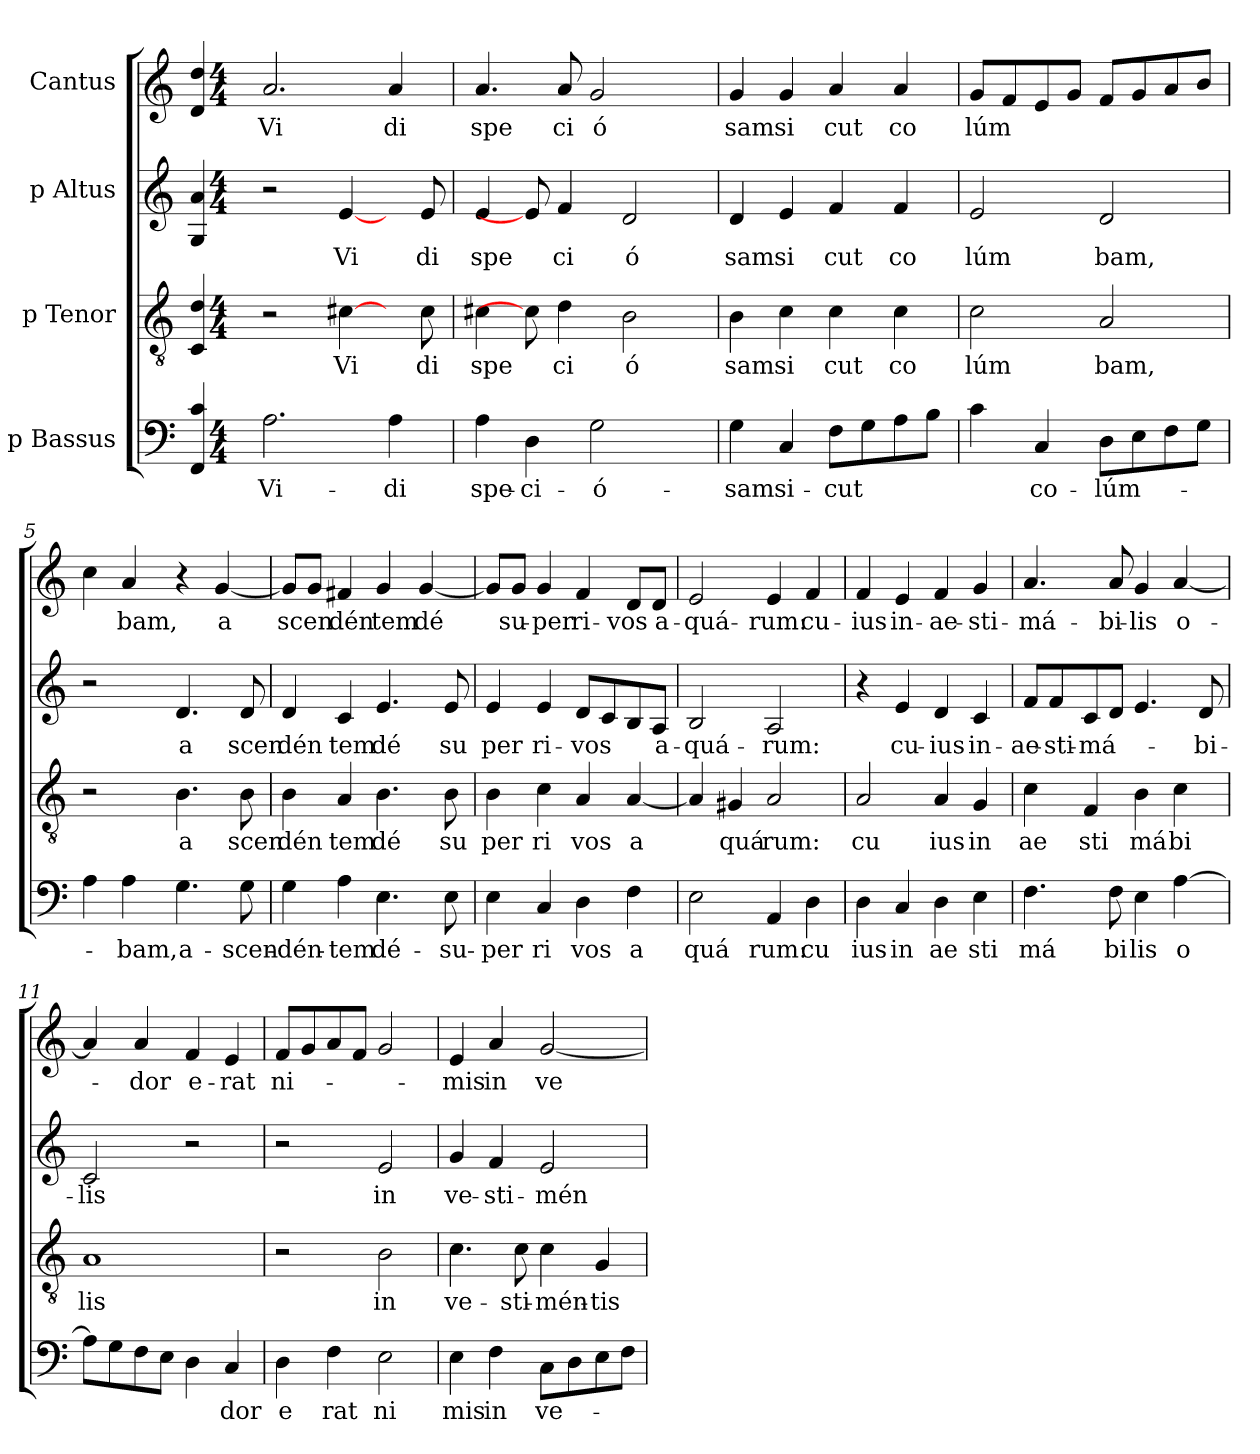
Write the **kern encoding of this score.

**kern	**text	**kern	**text	**kern	**text	**kern	**text
*part4	*part4	*part3	*part3	*part2	*part2	*part1	*part1
*staff4	*staff4	*staff3	*staff3	*staff2	*staff2	*staff1	*staff1
*I"p Bassus	*	*I"p Tenor	*	*I"p Altus	*	*I"Cantus	*
!!LO:PB:g=z
*stria5	*	*stria5	*	*stria5	*	*stria5	*
*clefF4	*	*clefGv2	*	*clefG2	*	*clefG2	*
=1	=1	=1	=1	=1	=1	=1	=1
4c/ 4FF/	.	4d/ 4C/	.	4a/ 4G/	.	4dd/ 4d/	.
*M4/4	*	*M4/4	*	*M4/4	*	*M4/4	*
*met(c)	*	*met(c)	*	*met(c)	*	*met(c)	*
!	!LO:LY:b:cj	!	!	!	!	!	!LO:LY:b:cj
2.A\	Vi-	2r	.	2r	.	2.a/	Vi
!	!	!	!LO:LY:b:cj	!	!LO:LY:b:cj	!	!
.	.	[4c#X\	Vi	[4e/	Vi	.	.
!	!LO:LY:b:cj	!	!	!	!	!	!LO:LY:b:cj
4A\	-di	8ryy	.	8ryy	.	4a/	di
!	!	!	!LO:LY:b:cj	!	!LO:LY:b:cj	!	!
.	.	8c#\	di	8e/	di	.	.
=2	=2	=2	=2	=2	=2	=2	=2
!	!LO:LY:b:cj	!	!LO:LY:b:cj	!	!LO:LY:b:cj	!	!LO:LY:b:cj
4A\	spe-	4c#X\	spe	4e/	spe	4.a/	spe
!	!LO:LY:b:cj	!	!	!	!	!	!
4D\	-ci-	8c#\]	.	8e/]	.	.	.
!	!	!	!LO:LY:b:cj	!	!LO:LY:b:cj	!	!LO:LY:b:cj
.	.	4d\	ci	4f/	ci	8a/	ci
!	!LO:LY:b:cj	!	!	!	!	!	!LO:LY:b:cj
2G\	-ó-	.	.	.	.	2g/	ó
!	!	!	!LO:LY:b:cj	!	!LO:LY:b:cj	!	!
.	.	2B\	ó	2d/	ó	.	.
8ryy	.	.	.	.	.	8ryy	.
=3	=3	=3	=3	=3	=3	=3	=3
!	!LO:LY:b:cj	!	!LO:LY:b:cj	!	!LO:LY:b:cj	!	!LO:LY:b:cj
4G\	-sam	4B\	sam	4d/	sam	4g/	sam
!	!LO:LY:b:cj	!	!LO:LY:b:cj	!	!LO:LY:b:cj	!	!LO:LY:b:cj
4C/	si-	4c\	si	4e/	si	4g/	si
!	!LO:LY:b	!	!LO:LY:b:cj	!	!LO:LY:b:cj	!	!LO:LY:b:cj
8F\L	-cut	4c\	cut	4f/	cut	4a/	cut
8G\	.	.	.	.	.	.	.
!	!	!	!LO:LY:b:cj	!	!LO:LY:b:cj	!	!LO:LY:b:cj
8A\	.	4c\	co	4f/	co	4a/	co
8B\J	.	.	.	.	.	.	.
=4	=4	=4	=4	=4	=4	=4	=4
!	!	!	!LO:LY:b:cj	!	!LO:LY:b:cj	!	!LO:LY:b
4c\	.	2c\	lúm	2e/	lúm	8g/L	lúm
.	.	.	.	.	.	8f/	.
!	!LO:LY:b:cj	!	!	!	!	!	!
4C/	co-	.	.	.	.	8e/	.
.	.	.	.	.	.	8g/J	.
!	!LO:LY:b	!	!LO:LY:b:cj	!	!LO:LY:b:cj	!	!
8D\L	-lúm-	2A/	bam,	2d/	bam,	8f/L	.
8E\	.	.	.	.	.	8g/	.
8F\	.	.	.	.	.	8a/	.
8G\J	.	.	.	.	.	8b/J	.
=5	=5	=5	=5	=5	=5	=5	=5
4A\	.	2r	.	2r	.	4cc\	.
!	!LO:LY:b:cj	!	!	!	!	!	!LO:LY:b:cj
4A\	-bam,	.	.	.	.	4a/	bam,
!	!LO:LY:b:cj	!	!LO:LY:b:cj	!	!LO:LY:b:cj	!	!
4.G\	a-	4.B\	a	4.d/	a	4r	.
!	!	!	!	!	!	!	!LO:LY:b:cj
.	.	.	.	.	.	[<4g/	a
!	!LO:LY:b:cj	!	!LO:LY:b:cj	!	!LO:LY:b:cj	!	!
8G\	-scen-	8B\	scen	8d/	scen	.	.
=6	=6	=6	=6	=6	=6	=6	=6
!	!LO:LY:b:cj	!	!LO:LY:b:cj	!	!LO:LY:b:cj	!	!LO:LY:b
4G\	-dén-	4B\	dén	4d/	dén	8g/L]	scen
.	.	.	.	.	.	8g/J	.
!	!LO:LY:b:cj	!	!LO:LY:b:cj	!	!LO:LY:b:cj	!	!LO:LY:b:cj
4A\	-tem	4A/	tem	4c/	tem	4f#X/	dén
!	!LO:LY:b:cj	!	!LO:LY:b:cj	!	!LO:LY:b:cj	!	!LO:LY:b:cj
4.E\	dé-	4.B\	dé	4.e/	dé	4g/	tem
!	!	!	!	!	!	!	!LO:LY:b:cj
.	.	.	.	.	.	[>4g/	dé
!	!LO:LY:b:cj	!	!LO:LY:b:cj	!	!LO:LY:b:cj	!	!
8E\	-su-	8B\	su	8e/	su	.	.
!!LO:LB:g=z
=7	=7	=7	=7	=7	=7	=7	=7
!	!LO:LY:b:cj	!	!LO:LY:b:cj	!	!LO:LY:b:cj	!	!
4E\	-per	4B\	per	4e/	per	8g/L]	.
!	!	!	!	!	!	!	!LO:LY:b:cj
.	.	.	.	.	.	8g/J	su-
!	!LO:LY:b:cj	!	!LO:LY:b:cj	!	!LO:LY:b:cj	!	!LO:LY:b:cj
4C/	ri	4c\	ri	4e/	ri-	4g/	-per
!	!LO:LY:b:cj	!	!LO:LY:b:cj	!	!LO:LY:b	!	!LO:LY:b:cj
4D\	vos	4A/	vos	8d/L	-vos	4f/	ri-
.	.	.	.	8c/	.	.	.
!	!LO:LY:b:cj	!	!LO:LY:b:cj	!	!	!	!LO:LY:b:cj
4F\	a	[<4A/	a	8B/	.	8d/L	-vos
!	!	!	!	!	!LO:LY:b:cj	!	!LO:LY:b:cj
.	.	.	.	8A/J	a-	8d/J	a-
=8	=8	=8	=8	=8	=8	=8	=8
!	!LO:LY:b:cj	!	!	!	!LO:LY:b:cj	!	!LO:LY:b:cj
2E\	quá	4A/]	.	2B/	-quá-	2e/	-quá-
!	!	!	!LO:LY:b:cj	!	!	!	!
.	.	4G#X/	quá	.	.	.	.
!	!LO:LY:b:cj	!	!LO:LY:b:cj	!	!LO:LY:b:cj	!	!LO:LY:b:cj
4AA/	rum:	2A/	rum:	2A/	-rum:	4e/	-rum:
!	!LO:LY:b:cj	!	!	!	!	!	!LO:LY:b:cj
4D\	cu	.	.	.	.	4f/	cu-
=9	=9	=9	=9	=9	=9	=9	=9
!	!LO:LY:b:cj	!	!LO:LY:b:cj	!	!	!	!LO:LY:b:cj
4D\	ius	2A/	cu	4r	.	4f/	-ius
!	!LO:LY:b:cj	!	!	!	!LO:LY:b:cj	!	!LO:LY:b:cj
4C/	in	.	.	4e/	cu-	4e/	in-
!	!LO:LY:b:cj	!	!LO:LY:b:cj	!	!LO:LY:b:cj	!	!LO:LY:b:cj
4D\	ae	4A/	ius	4d/	-ius	4f/	-ae-
!	!LO:LY:b:cj	!	!LO:LY:b:cj	!	!LO:LY:b:cj	!	!LO:LY:b:cj
4E\	sti	4G/	in	4c/	in-	4g/	-sti-
=10	=10	=10	=10	=10	=10	=10	=10
!	!LO:LY:b:cj	!	!LO:LY:b:cj	!	!LO:LY:b:cj	!	!LO:LY:b:cj
4.F\	má	4c\	ae	8f/L	-ae-	4.a/	-má-
!	!	!	!	!	!LO:LY:b:cj	!	!
.	.	.	.	8f/	-sti-	.	.
!	!	!	!LO:LY:b:cj	!	!LO:LY:b	!	!
.	.	4F/	sti	8c/	-má-	.	.
!	!LO:LY:b:cj	!	!	!	!	!	!LO:LY:b:cj
8F\	bi	.	.	8d/J	.	8a/	-bi-
!	!LO:LY:b:cj	!	!LO:LY:b:cj	!	!	!	!LO:LY:b:cj
4E\	lis	4B\	má	4.e/	.	4g/	-lis
!	!LO:LY:b:cj	!	!LO:LY:b:cj	!	!	!	!LO:LY:b:cj
[>4A\	o	4c\	bi	.	.	[<4a/	o-
!	!	!	!	!	!LO:LY:b:cj	!	!
.	.	.	.	8d/	-bi-	.	.
=11	=11	=11	=11	=11	=11	=11	=11
!	!	!	!LO:LY:b:cj	!	!LO:LY:b:cj	!	!
8A\L]	.	1A	lis	2c/	-lis	4a/]	.
8G\	.	.	.	.	.	.	.
!	!	!	!	!	!	!	!LO:LY:b:cj
8F\	.	.	.	.	.	4a/	-dor
8E\J	.	.	.	.	.	.	.
!	!	!	!	!	!	!	!LO:LY:b:cj
4D\	.	.	.	2r	.	4f/	e-
!	!LO:LY:b:cj	!	!	!	!	!	!LO:LY:b:cj
4C/	dor	.	.	.	.	4e/	-rat
=12	=12	=12	=12	=12	=12	=12	=12
!	!LO:LY:b:cj	!	!	!	!	!	!LO:LY:b:cj
4D\	e	2r	.	2r	.	8f/L	ni-
.	.	.	.	.	.	8g/	.
!	!LO:LY:b:cj	!	!	!	!	!	!
4F\	rat	.	.	.	.	8a/	.
.	.	.	.	.	.	8f/J	.
!	!LO:LY:b:cj	!	!LO:LY:b:cj	!	!LO:LY:b:cj	!	!
2E\	ni	2B\	in	2e/	in	2g/	.
!!LO:LB:g=z
=13	=13	=13	=13	=13	=13	=13	=13
!	!LO:LY:b:cj	!	!LO:LY:b:cj	!	!LO:LY:b:cj	!	!LO:LY:b:cj
4E\	mis	4.c\	ve-	4g/	ve-	4e/	-mis
!	!LO:LY:b:cj	!	!	!	!LO:LY:b:cj	!	!LO:LY:b:cj
4F\	in	.	.	4f/	-sti-	4a/	in
!	!	!	!LO:LY:b:cj	!	!	!	!
.	.	8c\	-sti-	.	.	.	.
!	!LO:LY:b:cj	!	!LO:LY:b:cj	!	!LO:LY:b:cj	!	!LO:LY:b:cj
8C\L	ve-	4c\	-mén-	2e/	-mén-	[<2g/	ve
8D\	.	.	.	.	.	.	.
!	!	!	!LO:LY:b:cj	!	!	!	!
8E\	.	4G/	-tis	.	.	.	.
8F\J	.	.	.	.	.	.	.
=	=	=	=	=	=	=	=
*-	*-	*-	*-	*-	*-	*-	*-
